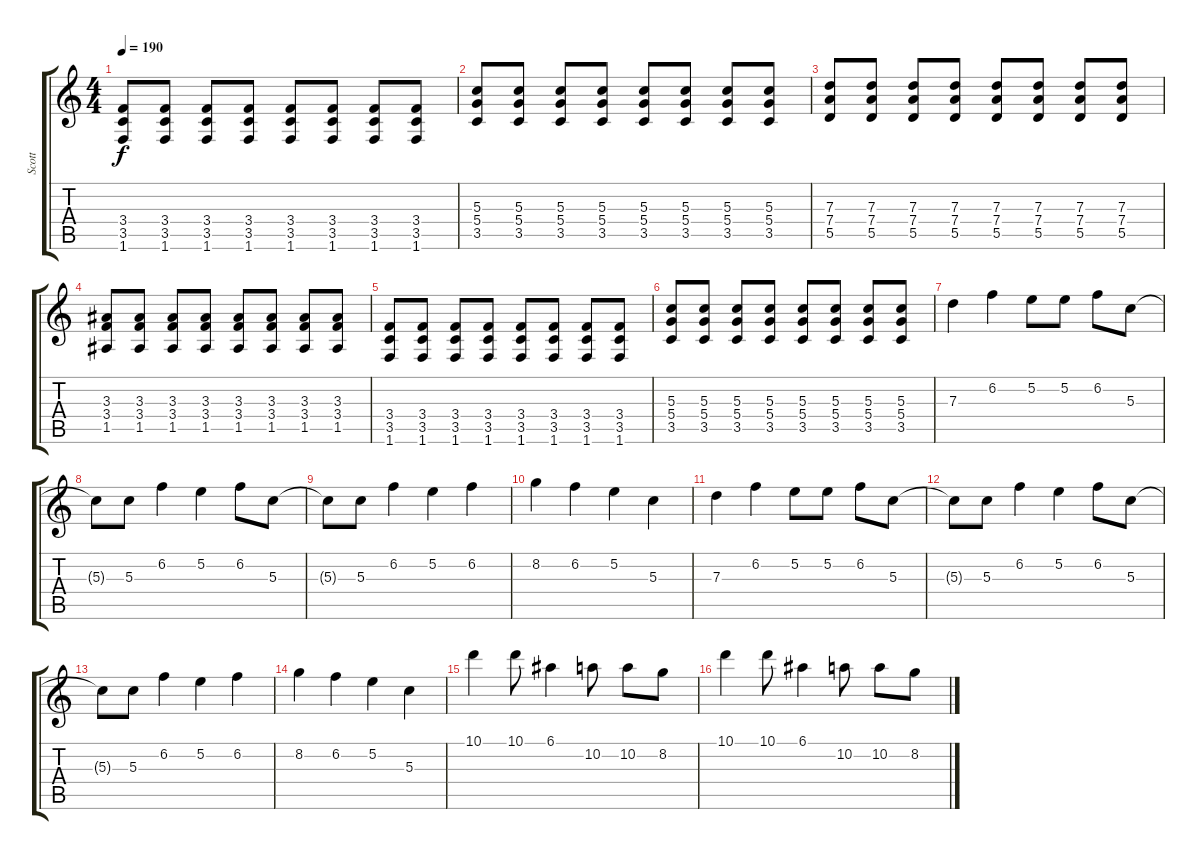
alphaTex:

\track ("Scott" "Scott") {instrument distortionguitar}
\staff {score tabs}
\tuning (E4 B3 G3 D3 A2 E2) {hide}
\ts (4 4)
\tempo 190
\clef g2
\ks c
(3.4 3.5 1.6).8{dy f} (3.4 3.5 1.6).8 (3.4 3.5 1.6).8 (3.4 3.5 1.6).8 (3.4 3.5 1.6).8 (3.4 3.5 1.6).8 (3.4 3.5 1.6).8 (3.4 3.5 1.6).8 |
(5.3 5.4 3.5).8 (5.3 5.4 3.5).8 (5.3 5.4 3.5).8 (5.3 5.4 3.5).8 (5.3 5.4 3.5).8 (5.3 5.4 3.5).8 (5.3 5.4 3.5).8 (5.3 5.4 3.5).8 |
(7.3 7.4 5.5).8 (7.3 7.4 5.5).8 (7.3 7.4 5.5).8 (7.3 7.4 5.5).8 (7.3 7.4 5.5).8 (7.3 7.4 5.5).8 (7.3 7.4 5.5).8 (7.3 7.4 5.5).8 |
(3.3 3.4 1.5).8 (3.3 3.4 1.5).8 (3.3 3.4 1.5).8 (3.3 3.4 1.5).8 (3.3 3.4 1.5).8 (3.3 3.4 1.5).8 (3.3 3.4 1.5).8 (3.3 3.4 1.5).8 |
(3.4 3.5 1.6).8 (3.4 3.5 1.6).8 (3.4 3.5 1.6).8 (3.4 3.5 1.6).8 (3.4 3.5 1.6).8 (3.4 3.5 1.6).8 (3.4 3.5 1.6).8 (3.4 3.5 1.6).8 |
(5.3 5.4 3.5).8 (5.3 5.4 3.5).8 (5.3 5.4 3.5).8 (5.3 5.4 3.5).8 (5.3 5.4 3.5).8 (5.3 5.4 3.5).8 (5.3 5.4 3.5).8 (5.3 5.4 3.5).8 |
7.3.4 6.2.4 5.2.8 5.2.8 6.2.8 5.3.8 |
5.3{t}.8 5.3.8 6.2.4 5.2.4 6.2.8 5.3.8 |
5.3{t}.8 5.3.8 6.2.4 5.2.4 6.2.4 |
8.2.4 6.2.4 5.2.4 5.3.4 |
7.3.4 6.2.4 5.2.8 5.2.8 6.2.8 5.3.8 |
5.3{t}.8 5.3.8 6.2.4 5.2.4 6.2.8 5.3.8 |
5.3{t}.8 5.3.8 6.2.4 5.2.4 6.2.4 |
8.2.4 6.2.4 5.2.4 5.3.4 |
10.1.4 10.1.8 6.1.4 10.2.8 10.2.8 8.2.8 |
10.1.4 10.1.8 6.1.4 10.2.8 10.2.8 8.2.8
